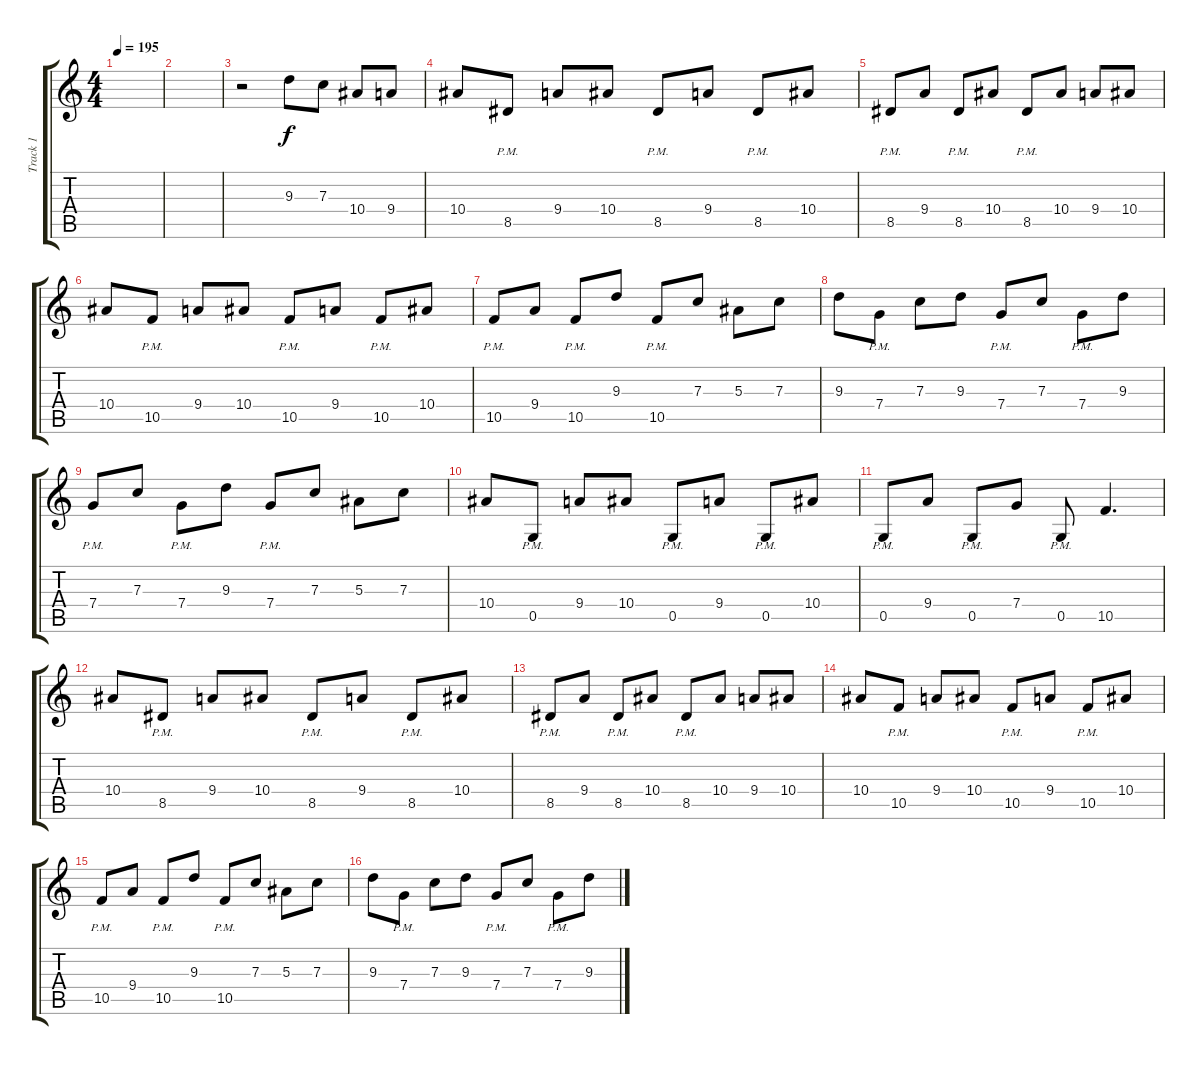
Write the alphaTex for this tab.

\track ("Track 1" "Track 1") {instrument distortionguitar}
\staff {score tabs}
\tuning (D4 A3 F3 C3 G2 D2) {hide}
\ts (4 4)
\tempo 195
\clef g2
\ks c
|
|
r.2 9.3.8 7.3.8 10.4.8 9.4.8 |
10.4.8 8.5{pm}.8 9.4.8 10.4.8 8.5{pm}.8 9.4.8 8.5{pm}.8 10.4.8 |
8.5{pm}.8 9.4.8 8.5{pm}.8 10.4.8 8.5{pm}.8 10.4.8 9.4.8 10.4.8 |
10.4.8 10.5{pm}.8 9.4.8 10.4.8 10.5{pm}.8 9.4.8 10.5{pm}.8 10.4.8 |
10.5{pm}.8 9.4.8 10.5{pm}.8 9.3.8 10.5{pm}.8 7.3.8 5.3.8 7.3.8 |
9.3.8 7.4{pm}.8 7.3.8 9.3.8 7.4{pm}.8 7.3.8 7.4{pm}.8 9.3.8 |
7.4{pm}.8 7.3.8 7.4{pm}.8 9.3.8 7.4{pm}.8 7.3.8 5.3.8 7.3.8 |
10.4.8 0.5{pm}.8 9.4.8 10.4.8 0.5{pm}.8 9.4.8 0.5{pm}.8 10.4.8 |
0.5{pm}.8 9.4.8 0.5{pm}.8 7.4.8 0.5{pm}.8 10.5.4{d} |
10.4.8 8.5{pm}.8 9.4.8 10.4.8 8.5{pm}.8 9.4.8 8.5{pm}.8 10.4.8 |
8.5{pm}.8 9.4.8 8.5{pm}.8 10.4.8 8.5{pm}.8 10.4.8 9.4.8 10.4.8 |
10.4.8 10.5{pm}.8 9.4.8 10.4.8 10.5{pm}.8 9.4.8 10.5{pm}.8 10.4.8 |
10.5{pm}.8 9.4.8 10.5{pm}.8 9.3.8 10.5{pm}.8 7.3.8 5.3.8 7.3.8 |
9.3.8 7.4{pm}.8 7.3.8 9.3.8 7.4{pm}.8 7.3.8 7.4{pm}.8 9.3.8
